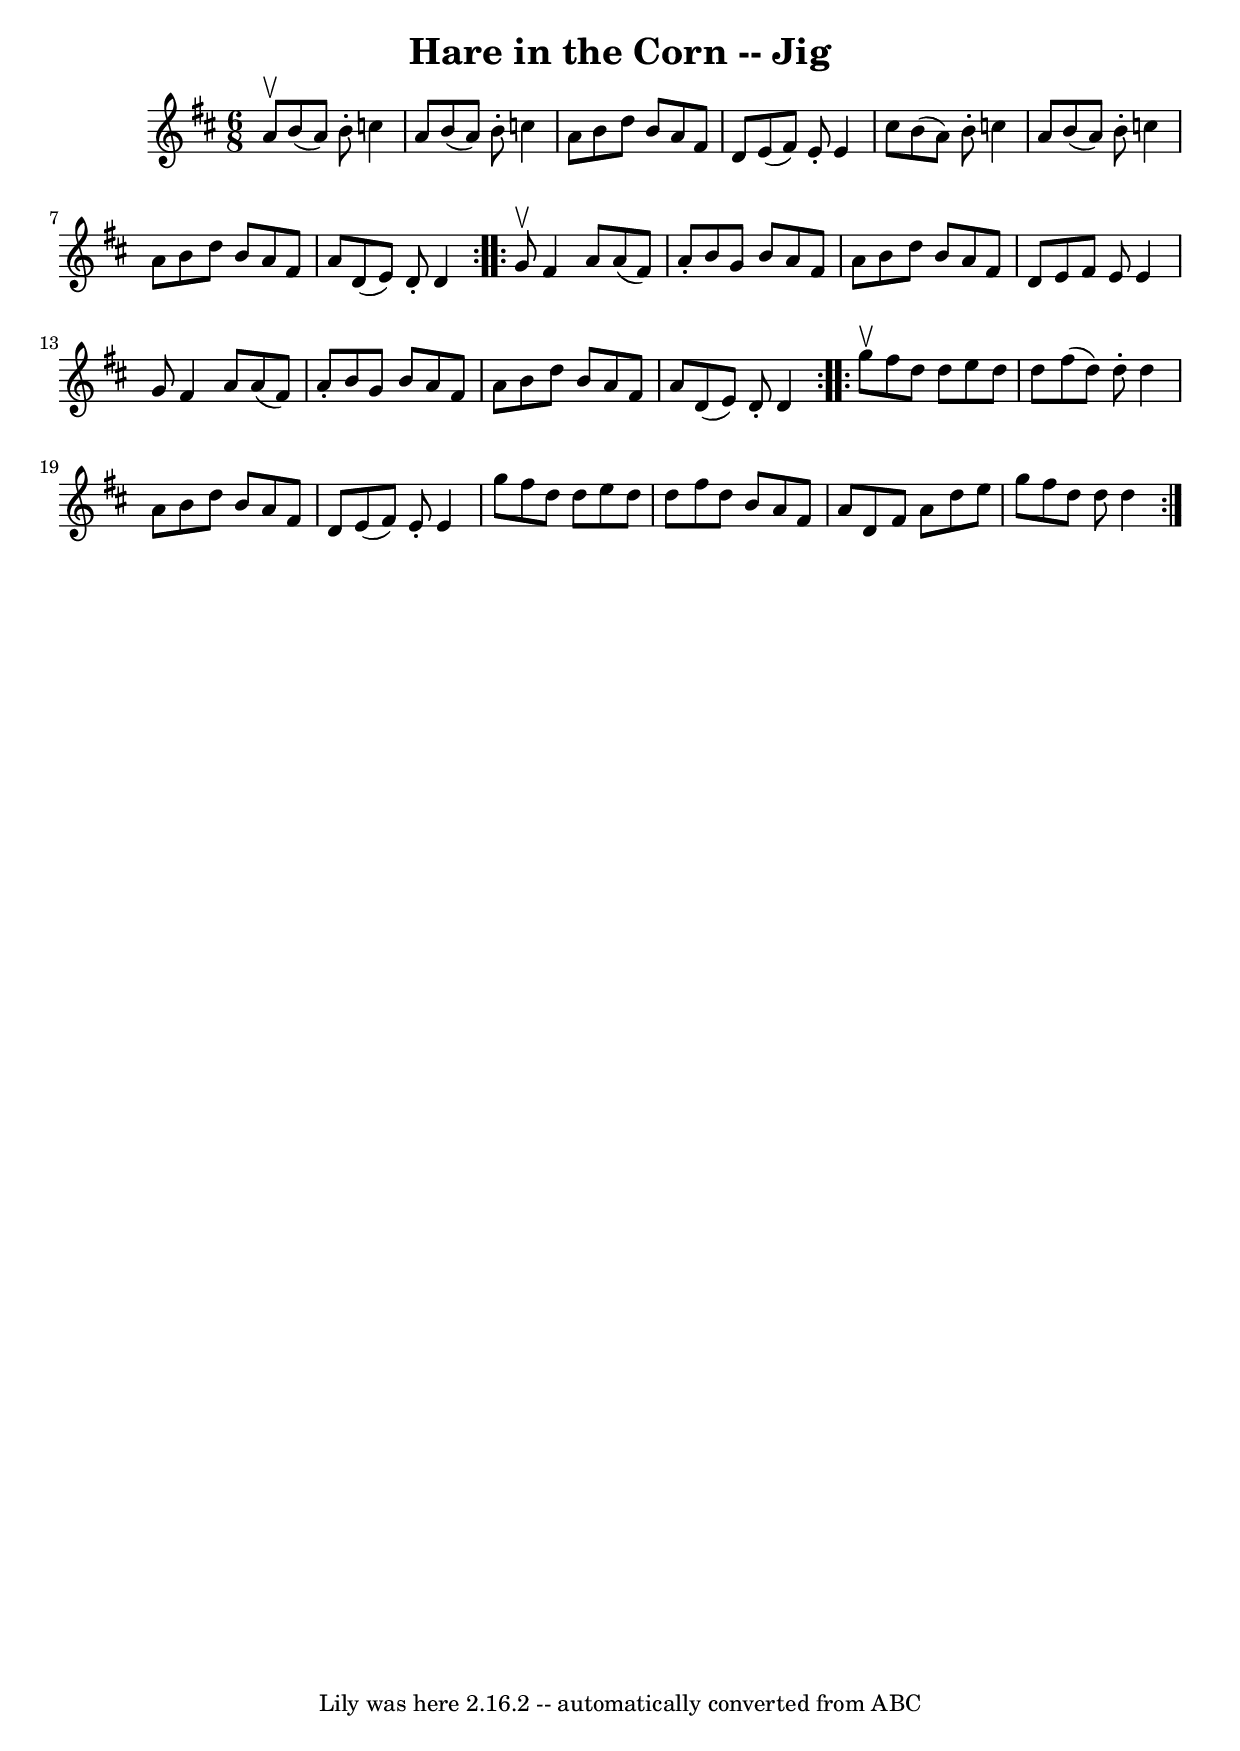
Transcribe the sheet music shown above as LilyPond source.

\version "2.16.2"
\include "Mammoth.ily"
\header {
  %% book = "Ryan's Mammoth Collection"
 crossRefNumber = "1"
 footnotes = "\\\\84 432"
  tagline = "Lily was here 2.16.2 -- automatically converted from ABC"
  title = "Hare in the Corn -- Jig"

}
voicedefault =  {



  \repeat volta 2 {

    \time 6/8 
    \key d \major a'8^\upbow  |
 b'8 (a'8) b'8-. c''4 a'8     |
 b'8 (a'8) b'8-. c''4 a'8    |
 b'8 d''8 b'8 a'8 fs'8 d'8     |
 e'8 (fs'8) e'8-. e'4 cs''8    |
 b'8 (a'8) b'8-. c''4 a'8     |
 b'8 (a'8) b'8-. c''4 a'8    |
 b'8 d''8 b'8 a'8 fs'8 a'8     |
 d'8 (e'8) d'8-. d'4    
  }    
  
  \repeat volta 2 { g'8^\upbow  |
 fs'4 a'8 a'8 (fs'8) a'8-.    |
 b'8 g'8 b'8 a'8 fs'8 a'8    |
 b'8 d''8 b'8 a'8 fs'8 d'8     |
 e'8 fs'8 e'8 e'4 g'8     |
 fs'4 a'8 a'8 (fs'8) a'8-.    |
 b'8 g'8 b'8 a'8 fs'8 a'8    |
 b'8 d''8 b'8 a'8 fs'8 a'8     |
 d'8 (e'8) d'8-. d'4    
  }   
  
  \repeat volta 2 { g''8^\upbow  |
 fs''8 d''8 d''8 e''8 d''8 d''8     |
 fs''8 (d''8) d''8-. d''4 a'8     |
 b'8 d''8 b'8 a'8 fs'8 d'8    |
 e'8 ( fs'8) e'8-. e'4 g''8     |
 fs''8 d''8 d''8 e''8 d''8 d''8     |
 fs''8 d''8 b'8 a'8 fs'8 a'8     |
 d'8 fs'8 a'8 d''8 e''8 g''8    |
 fs''8    
 d''8 d''8 d''4    
  }   

}

\score{
  <<

    \context Staff="default"
    {
      \voicedefault 
      
    }

  >>
  \layout {
    
  }
  \midi {
  }

}
